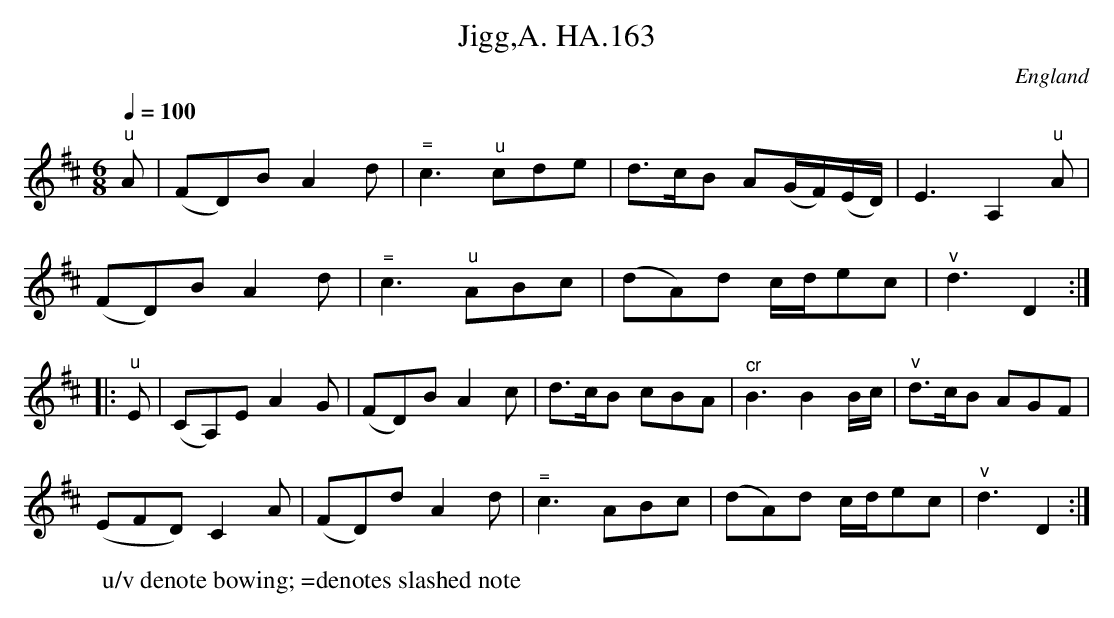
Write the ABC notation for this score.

X:1
T:Jigg,A. HA.163
L:1/8
M:6/8
O:England
Q:1/4=100
K:D
"^u"A|(FD)B A2 d|"^="c3 "^u"cde|d>cB A(G/2F/2)(E/2D/2)|E3A,2"^u"A|!
(FD)B A2d|"^="c3 "^u"ABc|(dA)d c/2d/2ec|"^v"d3D2:|!
|:"^u"E|(CA,)E A2G|(FD)B A2c|d>cB cBA|"^cr"B3B2 B/2c/2|"^v"d>cB AGF|!
(EFD) C2A|(FD)dA2d|"^="c3 ABc|(dA)d c/2d/2ec|"^v"d3D2:|
W:u/v denote bowing; =denotes slashed note
